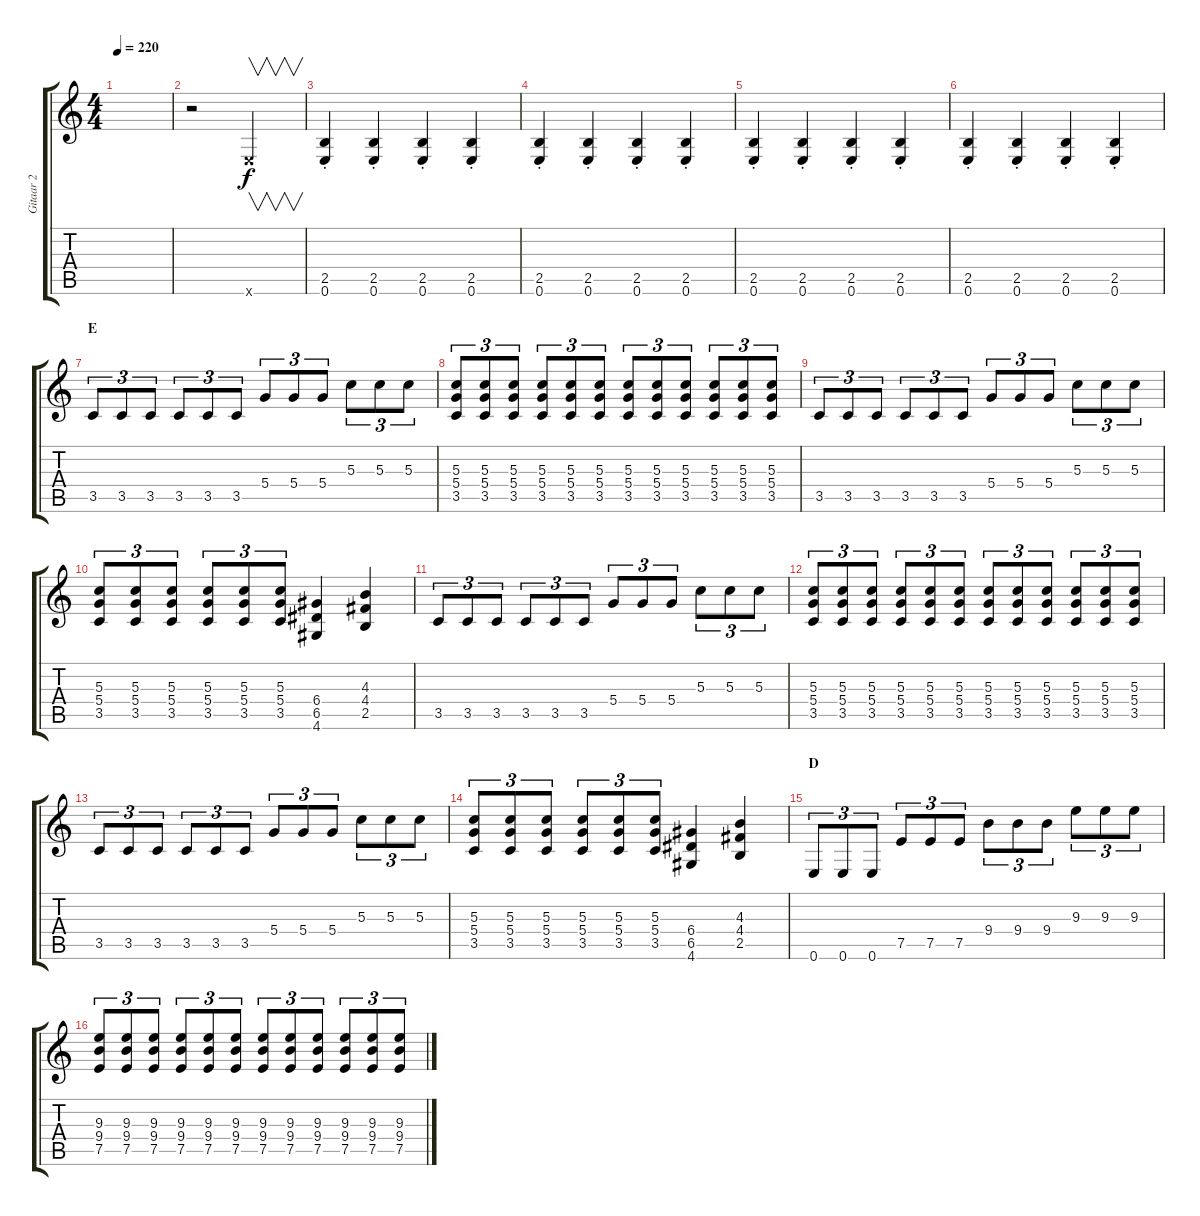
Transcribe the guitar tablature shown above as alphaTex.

\track ("Gitaar 2" "Gitaar 2") {instrument overdrivenguitar}
\staff {score tabs}
\tuning (E4 B3 G3 D3 A2 E2) {hide}
\ts (4 4)
\tempo 220
\clef g2
\ks c
|
r.2 0.6{x}.2{v} |
(2.5{st} 0.6).4 (2.5{st} 0.6).4 (2.5{st} 0.6).4 (2.5{st} 0.6).4 |
(2.5{st} 0.6).4 (2.5{st} 0.6).4 (2.5{st} 0.6).4 (2.5{st} 0.6).4 |
(2.5{st} 0.6).4 (2.5{st} 0.6).4 (2.5{st} 0.6).4 (2.5{st} 0.6).4 |
(2.5{st} 0.6).4 (2.5{st} 0.6).4 (2.5{st} 0.6).4 (2.5{st} 0.6).4 |
\section ("" "E")
3.5.8{tu (3 2)} 3.5.8{tu (3 2)} 3.5.8{tu (3 2)} 3.5.8{tu (3 2)} 3.5.8{tu (3 2)} 3.5.8{tu (3 2)} 5.4.8{tu (3 2)} 5.4.8{tu (3 2)} 5.4.8{tu (3 2)} 5.3.8{tu (3 2)} 5.3.8{tu (3 2)} 5.3.8{tu (3 2)} |
(5.3 5.4 3.5).8{tu (3 2)} (5.3 5.4 3.5).8{tu (3 2)} (5.3 5.4 3.5).8{tu (3 2)} (5.3 5.4 3.5).8{tu (3 2)} (5.3 5.4 3.5).8{tu (3 2)} (5.3 5.4 3.5).8{tu (3 2)} (5.3 5.4 3.5).8{tu (3 2)} (5.3 5.4 3.5).8{tu (3 2)} (5.3 5.4 3.5).8{tu (3 2)} (5.3 5.4 3.5).8{tu (3 2)} (5.3 5.4 3.5).8{tu (3 2)} (5.3 5.4 3.5).8{tu (3 2)} |
3.5.8{tu (3 2)} 3.5.8{tu (3 2)} 3.5.8{tu (3 2)} 3.5.8{tu (3 2)} 3.5.8{tu (3 2)} 3.5.8{tu (3 2)} 5.4.8{tu (3 2)} 5.4.8{tu (3 2)} 5.4.8{tu (3 2)} 5.3.8{tu (3 2)} 5.3.8{tu (3 2)} 5.3.8{tu (3 2)} |
(5.3 5.4 3.5).8{tu (3 2)} (5.3 5.4 3.5).8{tu (3 2)} (5.3 5.4 3.5).8{tu (3 2)} (5.3 5.4 3.5).8{tu (3 2)} (5.3 5.4 3.5).8{tu (3 2)} (5.3 5.4 3.5).8{tu (3 2)} (6.4 6.5 4.6).4 (4.3 4.4 2.5).4 |
3.5.8{tu (3 2)} 3.5.8{tu (3 2)} 3.5.8{tu (3 2)} 3.5.8{tu (3 2)} 3.5.8{tu (3 2)} 3.5.8{tu (3 2)} 5.4.8{tu (3 2)} 5.4.8{tu (3 2)} 5.4.8{tu (3 2)} 5.3.8{tu (3 2)} 5.3.8{tu (3 2)} 5.3.8{tu (3 2)} |
(5.3 5.4 3.5).8{tu (3 2)} (5.3 5.4 3.5).8{tu (3 2)} (5.3 5.4 3.5).8{tu (3 2)} (5.3 5.4 3.5).8{tu (3 2)} (5.3 5.4 3.5).8{tu (3 2)} (5.3 5.4 3.5).8{tu (3 2)} (5.3 5.4 3.5).8{tu (3 2)} (5.3 5.4 3.5).8{tu (3 2)} (5.3 5.4 3.5).8{tu (3 2)} (5.3 5.4 3.5).8{tu (3 2)} (5.3 5.4 3.5).8{tu (3 2)} (5.3 5.4 3.5).8{tu (3 2)} |
3.5.8{tu (3 2)} 3.5.8{tu (3 2)} 3.5.8{tu (3 2)} 3.5.8{tu (3 2)} 3.5.8{tu (3 2)} 3.5.8{tu (3 2)} 5.4.8{tu (3 2)} 5.4.8{tu (3 2)} 5.4.8{tu (3 2)} 5.3.8{tu (3 2)} 5.3.8{tu (3 2)} 5.3.8{tu (3 2)} |
(5.3 5.4 3.5).8{tu (3 2)} (5.3 5.4 3.5).8{tu (3 2)} (5.3 5.4 3.5).8{tu (3 2)} (5.3 5.4 3.5).8{tu (3 2)} (5.3 5.4 3.5).8{tu (3 2)} (5.3 5.4 3.5).8{tu (3 2)} (6.4 6.5 4.6).4 (4.3 4.4 2.5).4 |
\section ("" "D")
0.6.8{tu (3 2)} 0.6.8{tu (3 2)} 0.6.8{tu (3 2)} 7.5.8{tu (3 2)} 7.5.8{tu (3 2)} 7.5.8{tu (3 2)} 9.4.8{tu (3 2)} 9.4.8{tu (3 2)} 9.4.8{tu (3 2)} 9.3.8{tu (3 2)} 9.3.8{tu (3 2)} 9.3.8{tu (3 2)} |
(9.3 9.4 7.5).8{tu (3 2)} (9.3 9.4 7.5).8{tu (3 2)} (9.3 9.4 7.5).8{tu (3 2)} (9.3 9.4 7.5).8{tu (3 2)} (9.3 9.4 7.5).8{tu (3 2)} (9.3 9.4 7.5).8{tu (3 2)} (9.3 9.4 7.5).8{tu (3 2)} (9.3 9.4 7.5).8{tu (3 2)} (9.3 9.4 7.5).8{tu (3 2)} (9.3 9.4 7.5).8{tu (3 2)} (9.3 9.4 7.5).8{tu (3 2)} (9.3 9.4 7.5).8{tu (3 2)}
